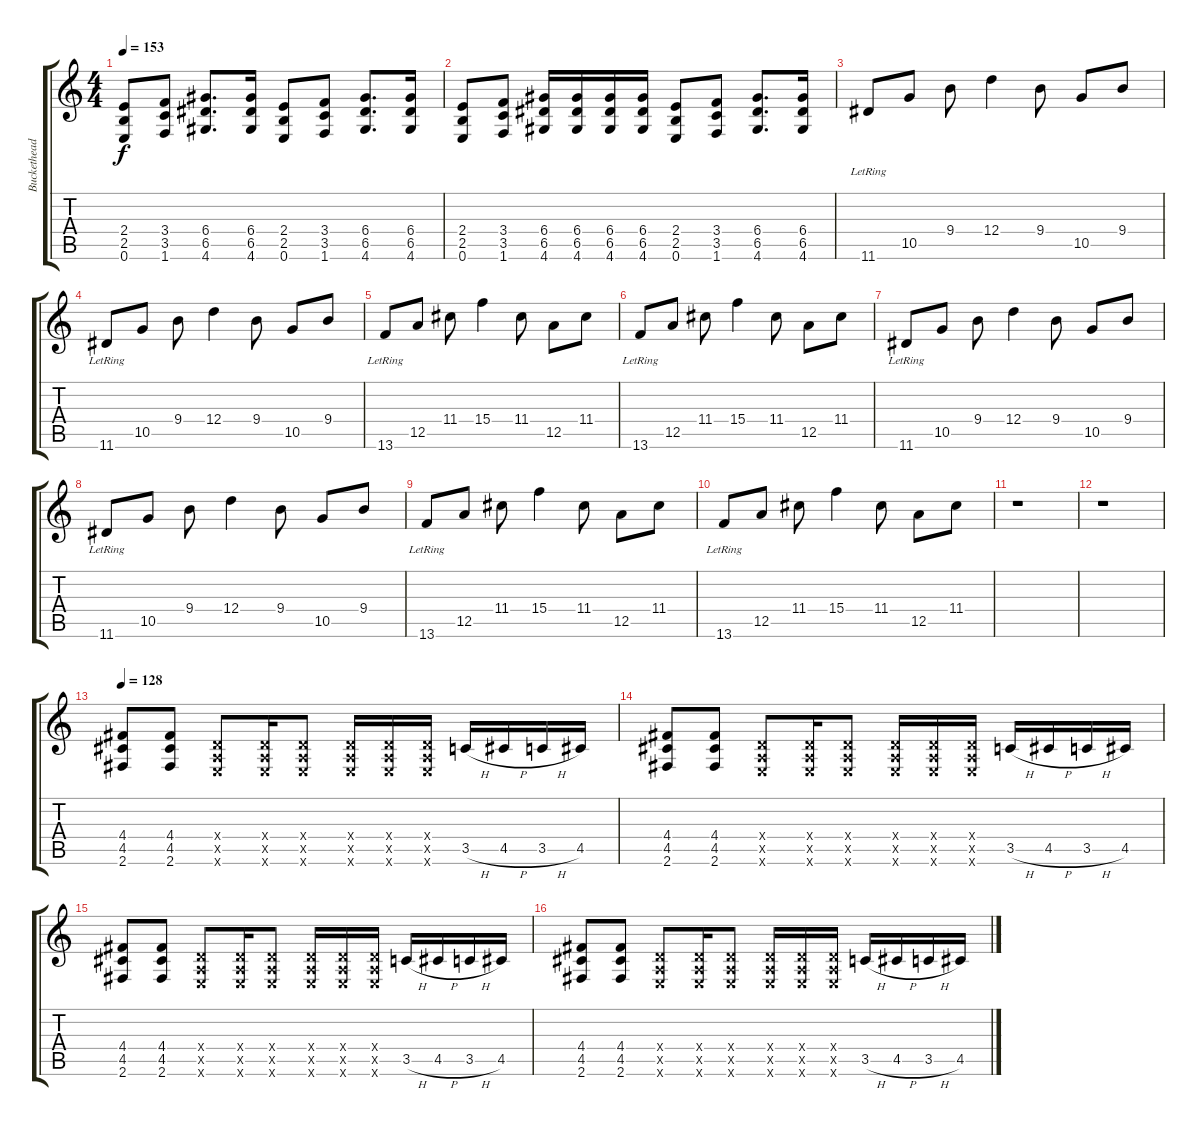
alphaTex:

\track ("Buckethead" "Buckethead") {instrument overdrivenguitar}
\staff {score tabs}
\tuning (E4 B3 G3 D3 A2 E2) {hide}
\ts (4 4)
\tempo 153
\clef g2
\ks c
(2.4 2.5 0.6).8{dy f} (3.4 3.5 1.6).8 (6.4 6.5 4.6).8{d} (6.4 6.5 4.6).16 (2.4 2.5 0.6).8 (3.4 3.5 1.6).8 (6.4 6.5 4.6).8{d} (6.4 6.5 4.6).16 |
(2.4 2.5 0.6).8 (3.4 3.5 1.6).8 (6.4 6.5 4.6).16 (6.4 6.5 4.6).16 (6.4 6.5 4.6).16 (6.4 6.5 4.6).16 (2.4 2.5 0.6).8 (3.4 3.5 1.6).8 (6.4 6.5 4.6).8{d} (6.4 6.5 4.6).16 |
11.6{lr}.8 10.5.8 9.4.8 12.4.4 9.4.8 10.5.8 9.4.8 |
11.6{lr}.8 10.5.8 9.4.8 12.4.4 9.4.8 10.5.8 9.4.8 |
13.6{lr}.8 12.5.8 11.4.8 15.4.4 11.4.8 12.5.8 11.4.8 |
13.6{lr}.8 12.5.8 11.4.8 15.4.4 11.4.8 12.5.8 11.4.8 |
11.6{lr}.8 10.5.8 9.4.8 12.4.4 9.4.8 10.5.8 9.4.8 |
11.6{lr}.8 10.5.8 9.4.8 12.4.4 9.4.8 10.5.8 9.4.8 |
13.6{lr}.8 12.5.8 11.4.8 15.4.4 11.4.8 12.5.8 11.4.8 |
13.6{lr}.8 12.5.8 11.4.8 15.4.4 11.4.8 12.5.8 11.4.8 |
r.1 |
r.1 |
\tempo 128
(4.4 4.5 2.6).8 (4.4 4.5 2.6).8 (0.4{x} 0.5{x} 0.6{x}).8 (0.4{x} 0.5{x} 0.6{x}).16 (0.4{x} 0.5{x} 0.6{x}).8 (0.4{x} 0.5{x} 0.6{x}).16 (0.4{x} 0.5{x} 0.6{x}).16 (0.4{x} 0.5{x} 0.6{x}).16 3.5{h}.16 4.5{h}.16 3.5{h}.16 4.5.16 |
(4.4 4.5 2.6).8 (4.4 4.5 2.6).8 (0.4{x} 0.5{x} 0.6{x}).8 (0.4{x} 0.5{x} 0.6{x}).16 (0.4{x} 0.5{x} 0.6{x}).8 (0.4{x} 0.5{x} 0.6{x}).16 (0.4{x} 0.5{x} 0.6{x}).16 (0.4{x} 0.5{x} 0.6{x}).16 3.5{h}.16 4.5{h}.16 3.5{h}.16 4.5.16 |
(4.4 4.5 2.6).8 (4.4 4.5 2.6).8 (0.4{x} 0.5{x} 0.6{x}).8 (0.4{x} 0.5{x} 0.6{x}).16 (0.4{x} 0.5{x} 0.6{x}).8 (0.4{x} 0.5{x} 0.6{x}).16 (0.4{x} 0.5{x} 0.6{x}).16 (0.4{x} 0.5{x} 0.6{x}).16 3.5{h}.16 4.5{h}.16 3.5{h}.16 4.5.16 |
(4.4 4.5 2.6).8 (4.4 4.5 2.6).8 (0.4{x} 0.5{x} 0.6{x}).8 (0.4{x} 0.5{x} 0.6{x}).16 (0.4{x} 0.5{x} 0.6{x}).8 (0.4{x} 0.5{x} 0.6{x}).16 (0.4{x} 0.5{x} 0.6{x}).16 (0.4{x} 0.5{x} 0.6{x}).16 3.5{h}.16 4.5{h}.16 3.5{h}.16 4.5.16
